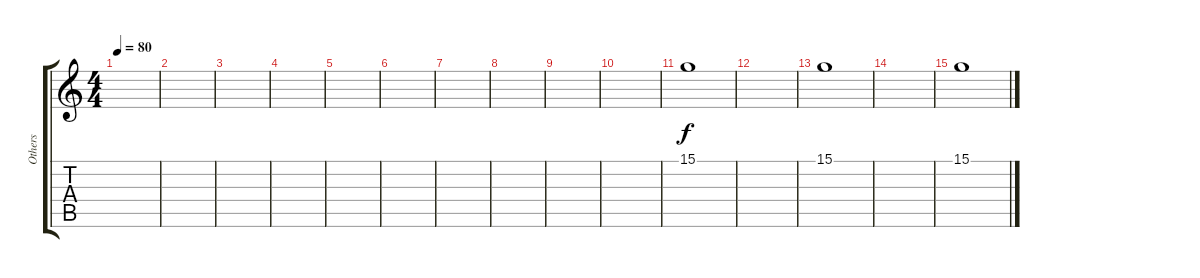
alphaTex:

\track ("Others" "Others") {instrument pad7halo}
\staff {score tabs}
\tuning (E4 B3 G3 D3 A2 E2) {hide}
\ts (4 4)
\tempo 80
\clef g2
\ks c
|
|
|
|
|
|
|
|
|
|
15.1.1{instrument electricguitarclean} |
|
15.1.1 |
|
15.1.1
